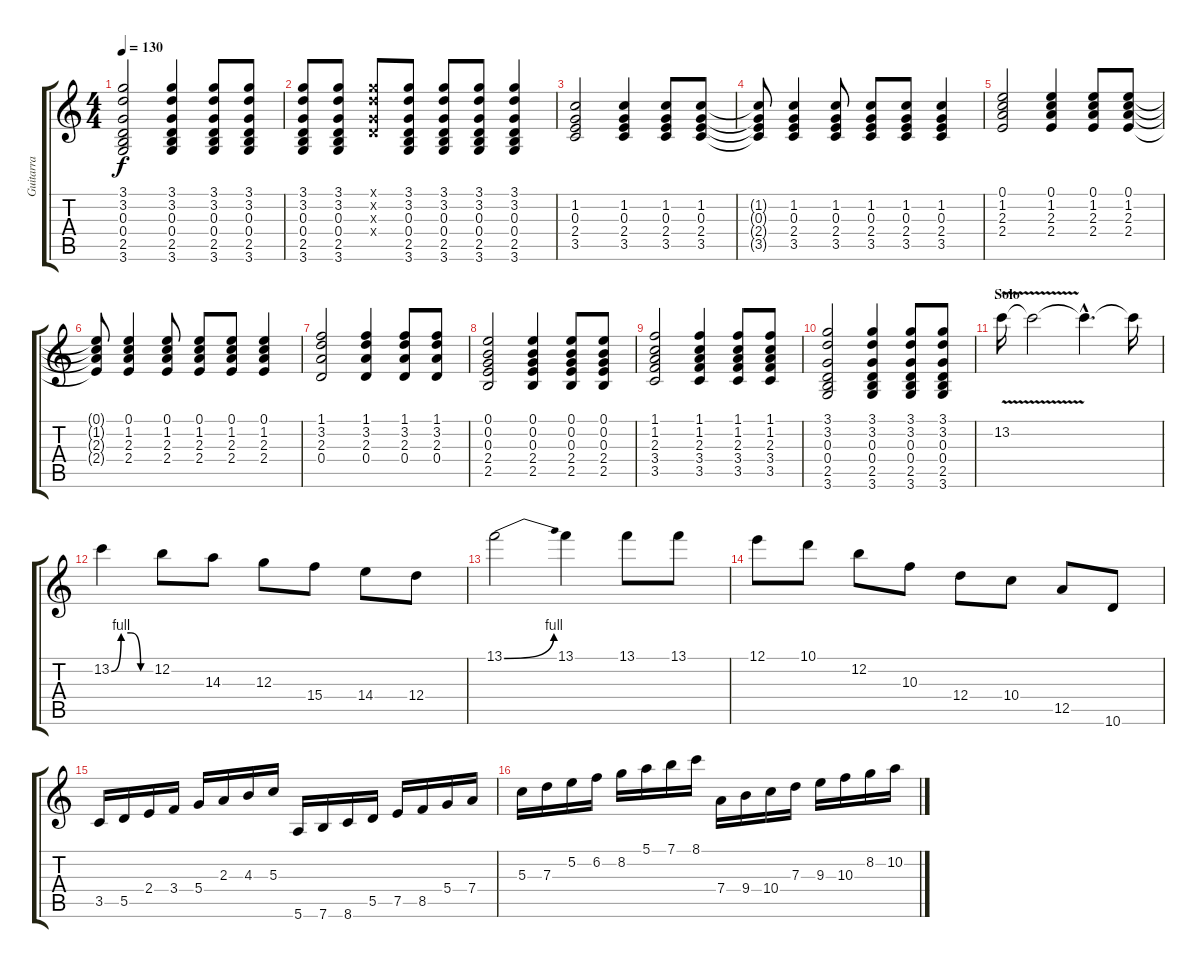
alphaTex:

\track ("Guitarra" "Guitarra") {instrument electricguitarjazz}
\staff {score tabs}
\tuning (E4 B3 G3 D3 A2 E2) {hide}
\ts (4 4)
\tempo 130
\clef g2
\ks c
(3.1 3.2 0.3 0.4 2.5 3.6).2{dy f} (3.1 3.2 0.3 0.4 2.5 3.6).4 (3.1 3.2 0.3 0.4 2.5 3.6).8 (3.1 3.2 0.3 0.4 2.5 3.6).8 |
(3.1 3.2 0.3 0.4 2.5 3.6).8 (3.1 3.2 0.3 0.4 2.5 3.6).8 (3.1{x} 3.2{x} 0.3{x} 0.4{x}).8 (3.1 3.2 0.3 0.4 2.5 3.6).8 (3.1 3.2 0.3 0.4 2.5 3.6).8 (3.1 3.2 0.3 0.4 2.5 3.6).8 (3.1 3.2 0.3 0.4 2.5 3.6).4 |
(1.2 0.3 2.4 3.5).2 (1.2 0.3 2.4 3.5).4 (1.2 0.3 2.4 3.5).8 (1.2 0.3 2.4 3.5).8 |
(1.2{t} 0.3{t} 2.4{t} 3.5{t}).8 (1.2 0.3 2.4 3.5).4 (1.2 0.3 2.4 3.5).8 (1.2 0.3 2.4 3.5).8 (1.2 0.3 2.4 3.5).8 (1.2 0.3 2.4 3.5).4 |
(0.1 1.2 2.3 2.4).2 (0.1 1.2 2.3 2.4).4 (0.1 1.2 2.3 2.4).8 (0.1 1.2 2.3 2.4).8 |
(0.1{t} 1.2{t} 2.3{t} 2.4{t}).8 (0.1 1.2 2.3 2.4).4 (0.1 1.2 2.3 2.4).8 (0.1 1.2 2.3 2.4).8 (0.1 1.2 2.3 2.4).8 (0.1 1.2 2.3 2.4).4 |
(1.1 3.2 2.3 0.4).2 (1.1 3.2 2.3 0.4).4 (1.1 3.2 2.3 0.4).8 (1.1 3.2 2.3 0.4).8 |
(0.1 0.2 0.3 2.4 2.5).2 (0.1 0.2 0.3 2.4 2.5).4 (0.1 0.2 0.3 2.4 2.5).8 (0.1 0.2 0.3 2.4 2.5).8 |
(1.1 1.2 2.3 3.4 3.5).2 (1.1 1.2 2.3 3.4 3.5).4 (1.1 1.2 2.3 3.4 3.5).8 (1.1 1.2 2.3 3.4 3.5).8 |
(3.1 3.2 0.3 0.4 2.5 3.6).2 (3.1 3.2 0.3 0.4 2.5 3.6).4 (3.1 3.2 0.3 0.4 2.5 3.6).8 (3.1 3.2 0.3 0.4 2.5 3.6).8 |
\section ("" "Solo")
13.2{v}.16{instrument distortionguitar} 13.2{t}.2 13.2{hac t}.4{d} 13.2{t}.16 |
13.2{be (custom 0 0 15 4 30 4 45 0 60 0)}.4 12.2.8 14.3.8 12.3.8 15.4.8 14.4.8 12.4.8 |
13.1{be (bend 0 0 60 4)}.2 13.1.4 13.1.8 13.1.8 |
12.1.8 10.1.8 12.2.8 10.3.8 12.4.8 10.4.8 12.5.8 10.6.8 |
3.5.16 5.5.16 2.4.16 3.4.16 5.4.16 2.3.16 4.3.16 5.3.16 5.6.16 7.6.16 8.6.16 5.5.16 7.5.16 8.5.16 5.4.16 7.4.16 |
5.3.16 7.3.16 5.2.16 6.2.16 8.2.16 5.1.16 7.1.16 8.1.16 7.4.16 9.4.16 10.4.16 7.3.16 9.3.16 10.3.16 8.2.16 10.2.16
